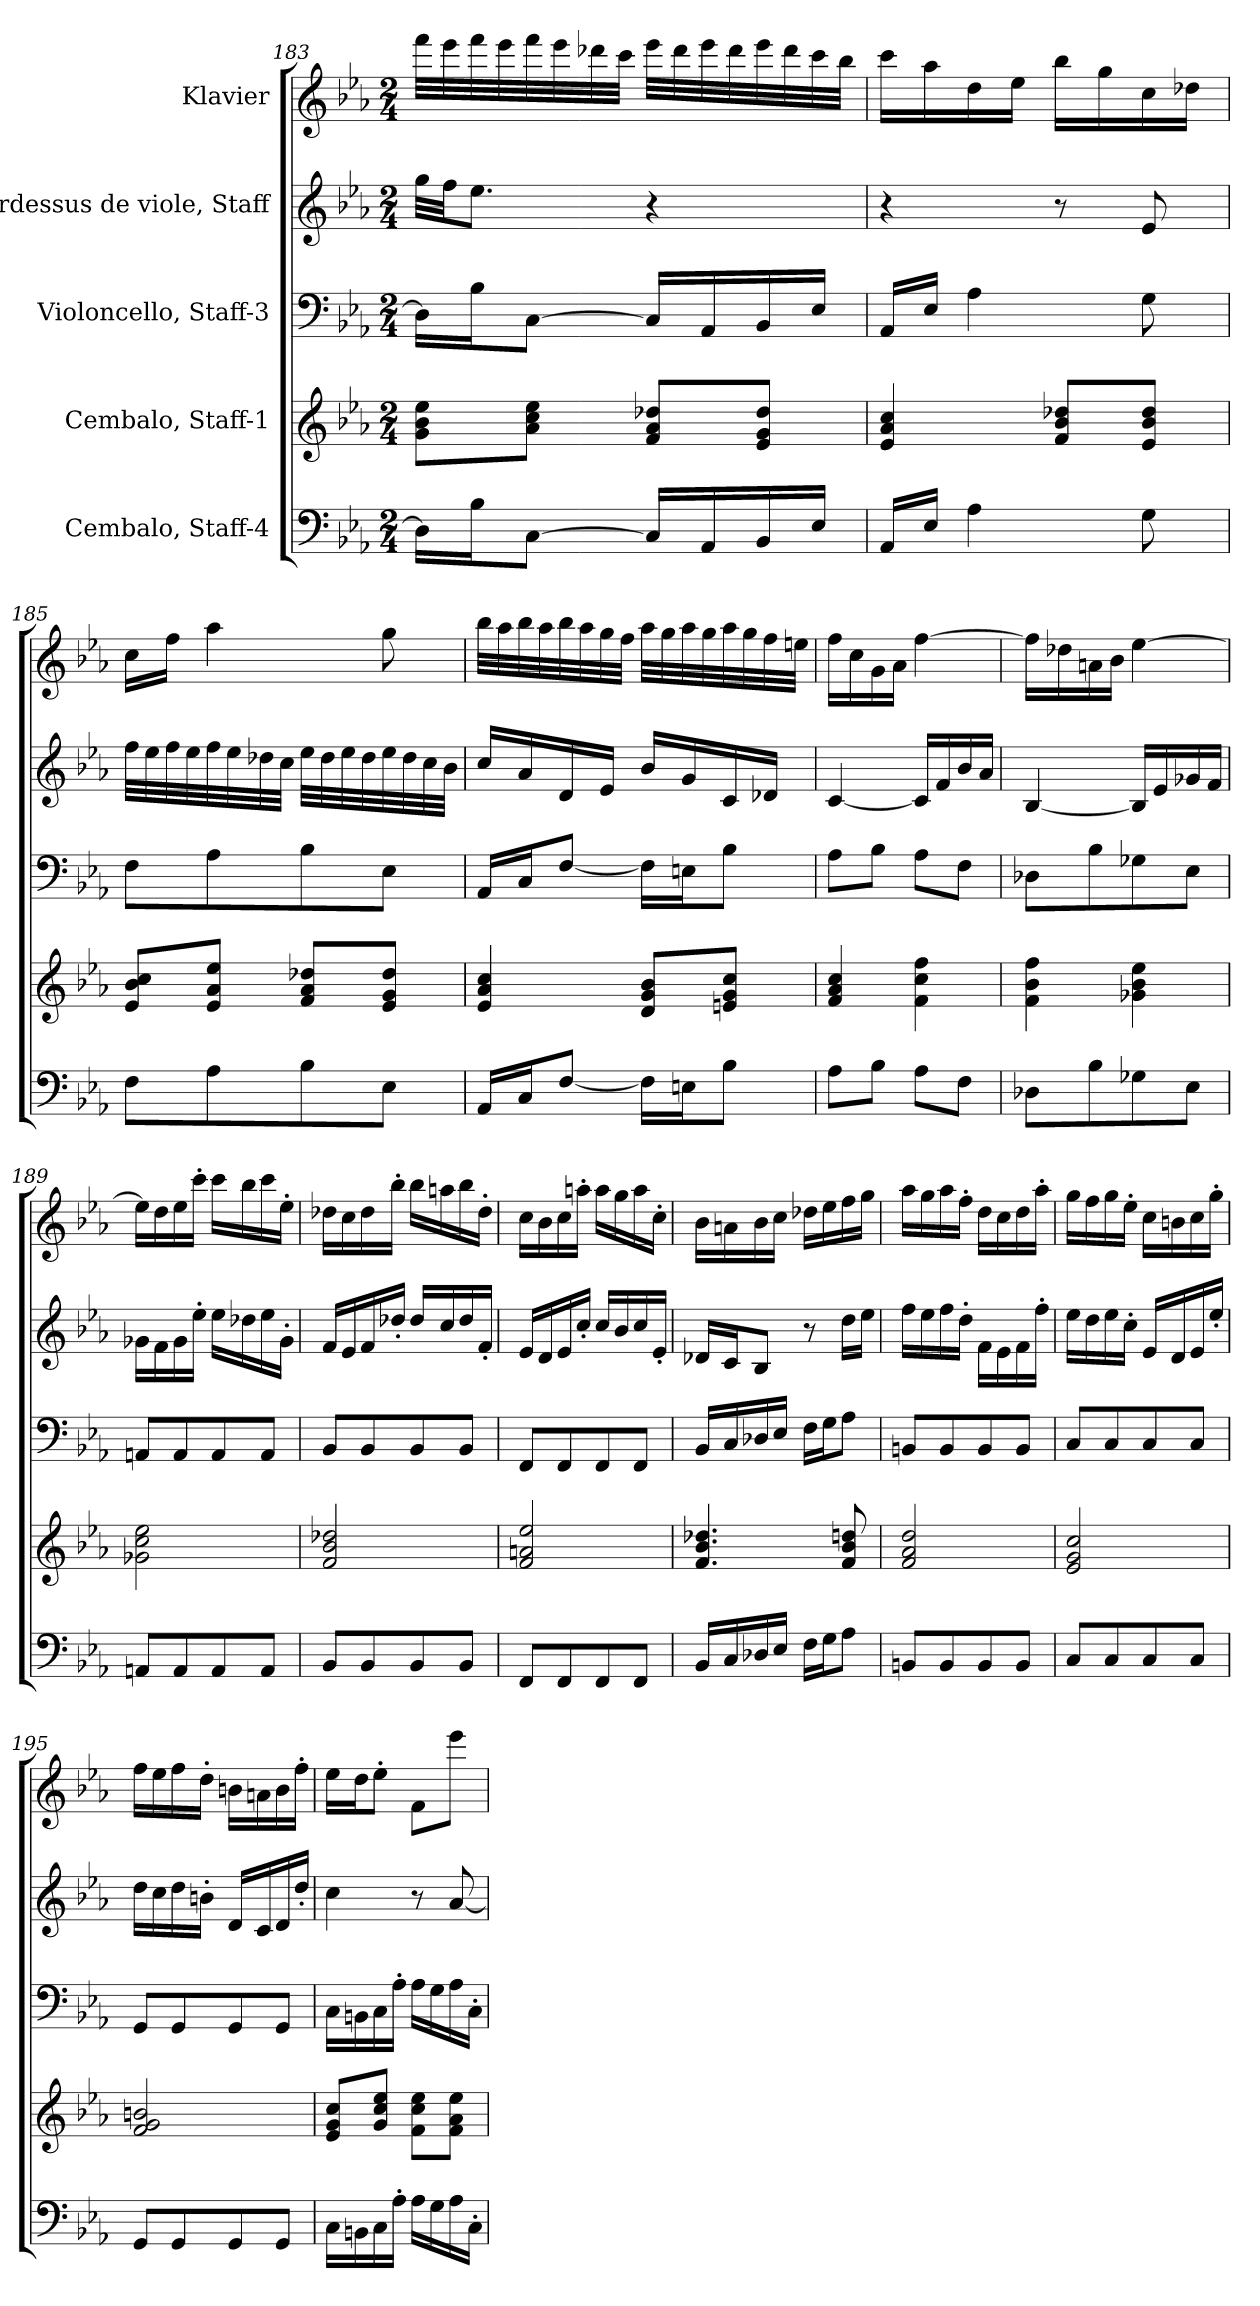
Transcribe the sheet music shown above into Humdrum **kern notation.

**kern	**kern	**kern	**kern	**kern
*part5	*part4	*part3	*part2	*part1
*staff5	*staff4	*staff3	*staff2	*staff1
*I"Cembalo, Staff-4	*I"Cembalo, Staff-1	*I"Violoncello, Staff-3	*I"Pardessus de viole, Staff	*I"Klavier
!!LO:LB:g=z
*clefF4	*clefG2	*clefF4	*clefG2	*clefG2
*ITrd7c12	*	*	*	*
*k[b-e-a-]	*k[b-e-a-]	*k[b-e-a-]	*k[b-e-a-]	*k[b-e-a-]
*M2/4	*M2/4	*M2/4	*M2/4	*M2/4
=183	=183	=183	=183	=183
16DD-\LL]	8g\ 8b-\ 8ee-\L	16D-\LL]	32gg\LLL	32fff\LLL
.	.	.	32ff\JJ	32eee-\
16BB-\J	.	16B-\J	8.ee-\J	32fff\
.	.	.	.	32eee-\
[8CC\J	8a-\ 8cc\ 8ee-\J	[8C\J	.	32fff\
.	.	.	.	32eee-\
.	.	.	.	32ddd-X\
.	.	.	.	32ccc\JJJ
16CC/LL]	8f/ 8a-/ 8dd-X/L	16C/LL]	4r	32eee-\LLL
.	.	.	.	32ddd-\
16AAA-/	.	16AA-/	.	32eee-\
.	.	.	.	32ddd-\
16BBB-/	8e-/ 8g/ 8dd-/J	16BB-/	.	32eee-\
.	.	.	.	32ddd-\
16EE-/JJ	.	16E-/JJ	.	32ccc\
.	.	.	.	32bb-\JJJ
=184	=184	=184	=184	=184
16AAA-/LL	4e-/ 4a-/ 4cc/	16AA-/LL	4r	16ccc\LL
16EE-/JJ	.	16E-/JJ	.	16aa-\
4AA-\	.	4A-\	.	16dd\
.	.	.	.	16ee-\JJ
.	8f/ 8b-/ 8dd-X/L	.	8r	16bb-\LL
.	.	.	.	16gg\
8GG\	8e-/ 8b-/ 8dd-/J	8G\	8e-/	16cc\
.	.	.	.	16dd-X\JJ
!!LO:PB:g=z
=185	=185	=185	=185	=185
8FF\L	8e-/ 8b-/ 8cc/L	8F\L	32ff\LLL	16cc\LL
.	.	.	32ee-\	.
.	.	.	32ff\	16ff\JJ
.	.	.	32ee-\	.
8AA-\	8e-/ 8a-/ 8ee-/J	8A-\	32ff\	4aa-\
.	.	.	32ee-\	.
.	.	.	32dd-X\	.
.	.	.	32cc\JJJ	.
8BB-\	8f/ 8a-/ 8dd-X/L	8B-\	32ee-\LLL	.
.	.	.	32dd-\	.
.	.	.	32ee-\	.
.	.	.	32dd-\	.
8EE-\J	8e-/ 8g/ 8dd-/J	8E-\J	32ee-\	8gg\
.	.	.	32dd-\	.
.	.	.	32cc\	.
.	.	.	32b-\JJJ	.
=186	=186	=186	=186	=186
16AAA-/LL	4e-/ 4a-/ 4cc/	16AA-/LL	16cc/LL	32bb-\LLL
.	.	.	.	32aa-\
16CC/J	.	16C/J	16a-/	32bb-\
.	.	.	.	32aa-\
[8FF/J	.	[8F/J	16d/	32bb-\
.	.	.	.	32aa-\
.	.	.	16e-/JJ	32gg\
.	.	.	.	32ff\JJJ
16FF\LL]	8d/ 8g/ 8b-/L	16F\LL]	16b-/LL	32aa-\LLL
.	.	.	.	32gg\
16EEn\J	.	16En\J	16g/	32aa-\
.	.	.	.	32gg\
8BB-\J	8en/ 8g/ 8cc/J	8B-\J	16c/	32aa-\
.	.	.	.	32gg\
.	.	.	16d-X/JJ	32ff\
.	.	.	.	32een\JJJ
=187	=187	=187	=187	=187
8AA-\L	4f/ 4a-/ 4cc/	8A-\L	[4c/	16ff\LL
.	.	.	.	16cc\
8BB-\J	.	8B-\J	.	16g\
.	.	.	.	16a-\JJ
8AA-\L	4f\ 4cc\ 4ff\	8A-\L	16c/LL]	[4ff\
.	.	.	16f/	.
8FF\J	.	8F\J	16b-/	.
.	.	.	16a-/JJ	.
!!LO:LB:g=z
=188	=188	=188	=188	=188
8DD-X\L	4f\ 4b-\ 4ff\	8D-X\L	[4B-/	16ff\LL]
.	.	.	.	16dd-X\
8BB-\	.	8B-\	.	16an\
.	.	.	.	16b-\JJ
8GG-X\	4g-X\ 4b-\ 4ee-\	8G-X\	16B-/LL]	[4ee-\
.	.	.	16e-/	.
8EE-\J	.	8E-\J	16g-X/	.
.	.	.	16f/JJ	.
=189	=189	=189	=189	=189
8AAAn/L	2g-X\ 2cc\ 2ee-\	8AAn/L	16g-X\LL	16ee-\LL]
.	.	.	16f\	16dd\
8AAA/	.	8AA/	16g-\	16ee-\
.	.	.	16ee-'\JJ	16ccc'\JJ
8AAA/	.	8AA/	16ee-\LL	16ccc\LL
.	.	.	16dd-X\	16bb-\
8AAA/J	.	8AA/J	16ee-\	16ccc\
.	.	.	16g-'\JJ	16ee-'\JJ
=190	=190	=190	=190	=190
8BBB-/L	2f/ 2b-/ 2dd-X/	8BB-/L	16f/LL	16dd-X\LL
.	.	.	16e-/	16cc\
8BBB-/	.	8BB-/	16f/	16dd-\
.	.	.	16dd-X'/JJ	16bb-'\JJ
8BBB-/	.	8BB-/	16dd-/LL	16bb-\LL
.	.	.	16cc/	16aan\
8BBB-/J	.	8BB-/J	16dd-/	16bb-\
.	.	.	16f'/JJ	16dd-'\JJ
=191	=191	=191	=191	=191
8FFF/L	2f/ 2an/ 2ee-/	8FF/L	16e-/LL	16cc\LL
.	.	.	16d/	16b-\
8FFF/	.	8FF/	16e-/	16cc\
.	.	.	16cc'/JJ	16aan'\JJ
8FFF/	.	8FF/	16cc/LL	16aa\LL
.	.	.	16b-/	16gg\
8FFF/J	.	8FF/J	16cc/	16aa\
.	.	.	16e-'/JJ	16cc'\JJ
!!LO:PB:g=z
=192	=192	=192	=192	=192
16BBB-/LL	4.f/ 4.b-/ 4.dd-X/	16BB-/LL	16d-X/LL	16b-\LL
16CC/	.	16C/	16c/J	16an\
16DD-X/	.	16D-X/	8B-/J	16b-\
16EE-/JJ	.	16E-/JJ	.	16cc\JJ
16FF\LL	.	16F\LL	8r	16dd-X\LL
16GG\J	.	16G\J	.	16ee-\
8AA-\J	8f/ 8b-/ 8ddn/	8A-\J	16dd\LL	16ff\
.	.	.	16ee-\JJ	16gg\JJ
=193	=193	=193	=193	=193
8BBBn/L	2f/ 2a-/ 2dd/	8BBn/L	16ff\LL	16aa-\LL
.	.	.	16ee-\	16gg\
8BBB/	.	8BB/	16ff\	16aa-\
.	.	.	16dd'\JJ	16ff'\JJ
8BBB/	.	8BB/	16f\LL	16dd\LL
.	.	.	16e-\	16cc\
8BBB/J	.	8BB/J	16f\	16dd\
.	.	.	16ff'\JJ	16aa-'\JJ
=194	=194	=194	=194	=194
8CC/L	2e-/ 2g/ 2cc/	8C/L	16ee-\LL	16gg\LL
.	.	.	16dd\	16ff\
8CC/	.	8C/	16ee-\	16gg\
.	.	.	16cc'\JJ	16ee-'\JJ
8CC/	.	8C/	16e-/LL	16cc\LL
.	.	.	16d/	16bn\
8CC/J	.	8C/J	16e-/	16cc\
.	.	.	16ee-'/JJ	16gg'\JJ
=195	=195	=195	=195	=195
8GGG/L	2f/ 2g/ 2bn/	8GG/L	16dd\LL	16ff\LL
.	.	.	16cc\	16ee-\
8GGG/	.	8GG/	16dd\	16ff\
.	.	.	16bn'\JJ	16dd'\JJ
8GGG/	.	8GG/	16d/LL	16bn\LL
.	.	.	16c/	16an\
8GGG/J	.	8GG/J	16d/	16b\
.	.	.	16dd'/JJ	16ff'\JJ
!!LO:LB:g=z
=196	=196	=196	=196	=196
16CC\LL	8e-/ 8g/ 8cc/L	16C\LL	4cc\	16ee-\LL
16BBBn\	.	16BBn\	.	16dd\J
16CC\	8g/ 8cc/ 8ee-/J	16C\	.	8ee-'\J
16AA-'\JJ	.	16A-'\JJ	.	.
16AA-\LL	8f\ 8cc\ 8ee-\L	16A-\LL	8r	8f\L
16GG\	.	16G\	.	.
16AA-\	8f\ 8a-\ 8ee-\J	16A-\	[8a-/	8eee-\J
16CC'\JJ	.	16C'\JJ	.	.
=	=	=	=	=
*-	*-	*-	*-	*-
